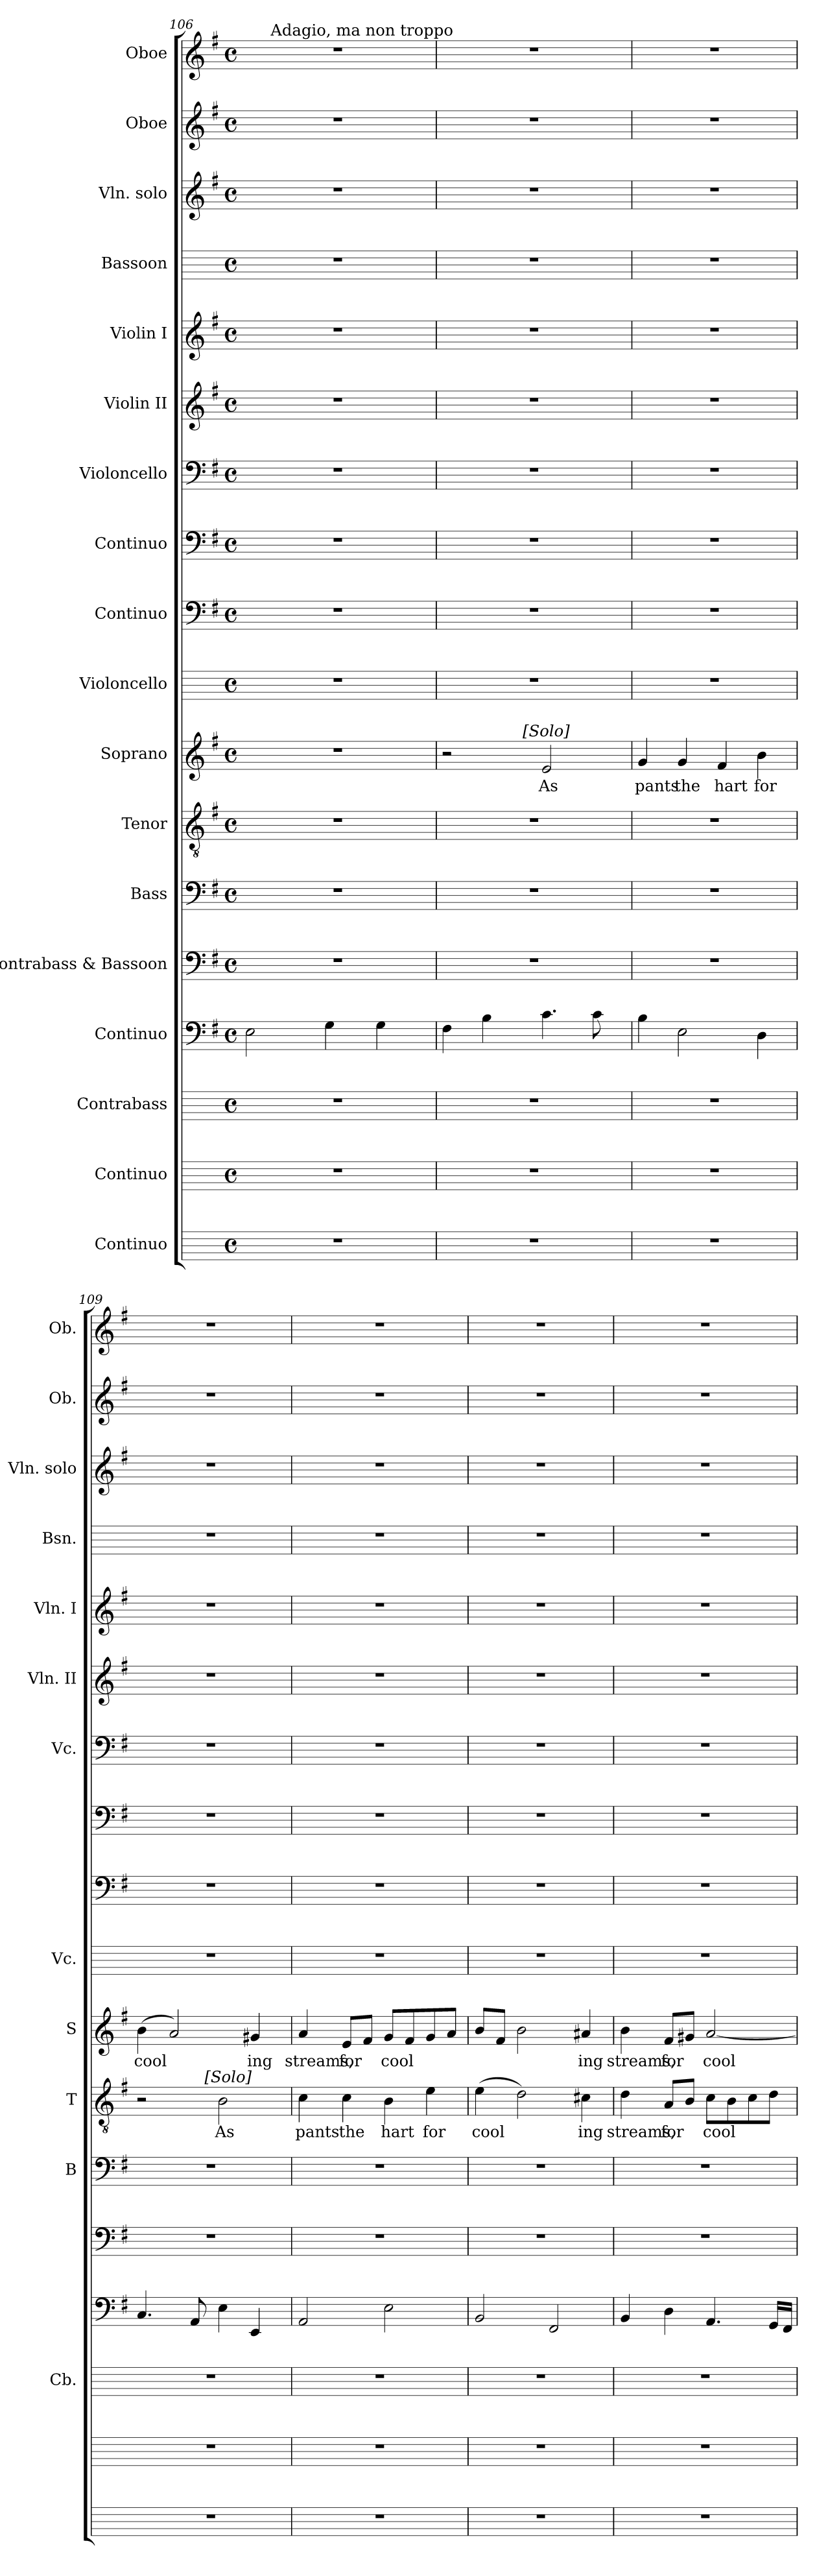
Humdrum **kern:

**kern	**kern	**kern	**kern	**kern	**kern	**kern	**text	**kern	**text	**kern	**kern	**kern	**kern	**kern	**kern	**kern	**kern	**kern	**kern
*part18	*part17	*part16	*part15	*part14	*part13	*part12	*part12	*part11	*part11	*part10	*part9	*part8	*part7	*part6	*part5	*part4	*part3	*part2	*part1
*staff18	*staff17	*staff16	*staff15	*staff14	*staff13	*staff12	*staff12	*staff11	*staff11	*staff10	*staff9	*staff8	*staff7	*staff6	*staff5	*staff4	*staff3	*staff2	*staff1
*I"Continuo	*I"Continuo	*I"Contrabass	*I"Continuo	*I"Contrabass  & Bassoon	*I"Bass	*I"Tenor	*	*I"Soprano	*	*I"Violoncello	*I"Continuo	*I"Continuo	*I"Violoncello	*I"Violin II	*I"Violin I	*I"Bassoon	*I"Vln. solo	*I"Oboe	*I"Oboe
*	*	*I'Cb.	*	*	*I'B	*I'T	*	*I'S	*	*I'Vc.	*	*	*I'Vc.	*I'Vln. II	*I'Vln. I	*I'Bsn.	*I'Vln. solo	*I'Ob.	*I'Ob.
!!LO:PB:g=z
*	*	*	*clefF4	*clefF4	*clefF4	*clefGv2	*	*clefG2	*	*	*clefF4	*clefF4	*clefF4	*clefG2	*clefG2	*	*clefG2	*clefG2	*clefG2
*	*	*ITrd7c12	*	*ITrd7c12	*	*	*	*	*	*	*	*	*	*	*	*	*	*	*
*k[]	*k[]	*k[]	*k[f#]	*k[f#]	*k[f#]	*k[f#]	*	*k[f#]	*	*k[]	*k[f#]	*k[f#]	*k[f#]	*k[f#]	*k[f#]	*k[]	*k[f#]	*k[f#]	*k[f#]
*C:	*C:	*C:	*G:	*G:	*G:	*G:	*	*G:	*	*C:	*G:	*G:	*G:	*G:	*G:	*C:	*G:	*G:	*G:
*M4/4	*M4/4	*M4/4	*M4/4	*M4/4	*M4/4	*M4/4	*	*M4/4	*	*M4/4	*M4/4	*M4/4	*M4/4	*M4/4	*M4/4	*M4/4	*M4/4	*M4/4	*M4/4
*met(c)	*met(c)	*met(c)	*met(c)	*met(c)	*met(c)	*met(c)	*	*met(c)	*	*met(c)	*met(c)	*met(c)	*met(c)	*met(c)	*met(c)	*met(c)	*met(c)	*met(c)	*met(c)
=106	=106	=106	=106	=106	=106	=106	=106	=106	=106	=106	=106	=106	=106	=106	=106	=106	=106	=106	=106
*	*	*	*	*	*	*	*	*	*	*	*	*	*	*	*	*	*	*	*^
1r	1r	1r	2E\	1r	1r	1r	.	1r	.	1r	1r	1r	1r	1r	1r	1r	1r	1r	1r	16ryy
.	.	.	.	.	.	.	.	.	.	.	.	.	.	.	.	.	.	.	.	64ryy
!	!	!	!	!	!	!	!	!	!	!	!	!	!	!	!	!	!	!	!	!LO:TX:a:t=Adagio, ma non troppo
.	.	.	.	.	.	.	.	.	.	.	.	.	.	.	.	.	.	.	.	2ryy
.	.	.	4G\	.	.	.	.	.	.	.	.	.	.	.	.	.	.	.	.	.
.	.	.	.	.	.	.	.	.	.	.	.	.	.	.	.	.	.	.	.	4ryy
.	.	.	4G\	.	.	.	.	.	.	.	.	.	.	.	.	.	.	.	.	.
.	.	.	.	.	.	.	.	.	.	.	.	.	.	.	.	.	.	.	.	8ryy
.	.	.	.	.	.	.	.	.	.	.	.	.	.	.	.	.	.	.	.	32.ryy
*	*	*	*	*	*	*	*	*	*	*	*	*	*	*	*	*	*	*	*v	*v
=107	=107	=107	=107	=107	=107	=107	=107	=107	=107	=107	=107	=107	=107	=107	=107	=107	=107	=107	=107
*	*	*	*	*	*	*	*	*^	*	*	*	*	*	*	*	*	*	*	*
1r	1r	1r	4F#\	1r	1r	1r	.	2r	4ryy	.	1r	1r	1r	1r	1r	1r	1r	1r	1r	1r
.	.	.	4B\	.	.	.	.	.	8ryy	.	.	.	.	.	.	.	.	.	.	.
.	.	.	.	.	.	.	.	.	32.ryy	.	.	.	.	.	.	.	.	.	.	.
!	!	!	!	!	!	!	!	!	!LO:TX:a:t=[Solo]	!	!	!	!	!	!	!	!	!	!	!
.	.	.	.	.	.	.	.	.	2ryy	.	.	.	.	.	.	.	.	.	.	.
!	!	!	!	!	!	!	!	!	!	!LO:LY:b:cj	!	!	!	!	!	!	!	!	!	!
.	.	.	4.c\	.	.	.	.	2e/	.	As	.	.	.	.	.	.	.	.	.	.
.	.	.	8c\	.	.	.	.	.	.	.	.	.	.	.	.	.	.	.	.	.
.	.	.	.	.	.	.	.	.	16ryy	.	.	.	.	.	.	.	.	.	.	.
.	.	.	.	.	.	.	.	.	64ryy	.	.	.	.	.	.	.	.	.	.	.
=108	=108	=108	=108	=108	=108	=108	=108	=108	=108	=108	=108	=108	=108	=108	=108	=108	=108	=108	=108	=108
!	!	!	!	!	!	!	!	!	!	!LO:LY:b:cj	!	!	!	!	!	!	!	!	!	!
*	*	*	*	*	*	*	*	*v	*v	*	*	*	*	*	*	*	*	*	*	*
1r	1r	1r	4B\	1r	1r	1r	.	4g/	pants	1r	1r	1r	1r	1r	1r	1r	1r	1r	1r
!	!	!	!	!	!	!	!	!	!LO:LY:b:cj	!	!	!	!	!	!	!	!	!	!
.	.	.	2E\	.	.	.	.	4g/	the	.	.	.	.	.	.	.	.	.	.
!	!	!	!	!	!	!	!	!	!LO:LY:b:cj	!	!	!	!	!	!	!	!	!	!
.	.	.	.	.	.	.	.	4f#/	hart	.	.	.	.	.	.	.	.	.	.
!	!	!	!	!	!	!	!	!	!LO:LY:b:cj	!	!	!	!	!	!	!	!	!	!
.	.	.	4D\	.	.	.	.	4b\	for	.	.	.	.	.	.	.	.	.	.
=109	=109	=109	=109	=109	=109	=109	=109	=109	=109	=109	=109	=109	=109	=109	=109	=109	=109	=109	=109
!	!	!	!	!	!	!	!	!	!LO:LY:b:cj	!	!	!	!	!	!	!	!	!	!
*	*	*	*	*	*	*^	*	*	*	*	*	*	*	*	*	*	*	*	*
1r	1r	1r	4.C/	1r	1r	2r	4..ryy	.	(>4b\	cool-	1r	1r	1r	1r	1r	1r	1r	1r	1r	1r
!	!	!	!	!	!	!	!	!	!	!LO:LY:b:cj	!	!	!	!	!	!	!	!	!	!
.	.	.	.	.	.	.	.	.	2a/)	--	.	.	.	.	.	.	.	.	.	.
.	.	.	8AA/	.	.	.	.	.	.	.	.	.	.	.	.	.	.	.	.	.
!	!	!	!	!	!	!	!LO:TX:a:t=[Solo]	!	!	!	!	!	!	!	!	!	!	!	!	!
.	.	.	.	.	.	.	2ryy	.	.	.	.	.	.	.	.	.	.	.	.	.
!	!	!	!	!	!	!	!	!LO:LY:b:cj	!	!	!	!	!	!	!	!	!	!	!	!
.	.	.	4E\	.	.	2B\	.	As	.	.	.	.	.	.	.	.	.	.	.	.
!	!	!	!	!	!	!	!	!	!	!LO:LY:b:cj	!	!	!	!	!	!	!	!	!	!
.	.	.	4EE/	.	.	.	.	.	4g#X/	-ing	.	.	.	.	.	.	.	.	.	.
.	.	.	.	.	.	.	16ryy	.	.	.	.	.	.	.	.	.	.	.	.	.
=110	=110	=110	=110	=110	=110	=110	=110	=110	=110	=110	=110	=110	=110	=110	=110	=110	=110	=110	=110	=110
!	!	!	!	!	!	!	!	!LO:LY:b:cj	!	!LO:LY:b:cj	!	!	!	!	!	!	!	!	!	!
*	*	*	*	*	*	*v	*v	*	*	*	*	*	*	*	*	*	*	*	*	*
1r	1r	1r	2AA/	1r	1r	4c\	pants	4a/	streams,	1r	1r	1r	1r	1r	1r	1r	1r	1r	1r
!	!	!	!	!	!	!	!LO:LY:b:cj	!	!LO:LY:b:cj	!	!	!	!	!	!	!	!	!	!
.	.	.	.	.	.	4c\	the	8e/L	for	.	.	.	.	.	.	.	.	.	.
!	!	!	!	!	!	!	!	!	!LO:LY:b:cj	!	!	!	!	!	!	!	!	!	!
.	.	.	.	.	.	.	.	8f#/J	.	.	.	.	.	.	.	.	.	.	.
!	!	!	!	!	!	!	!LO:LY:b:cj	!	!LO:LY:b:cj	!	!	!	!	!	!	!	!	!	!
.	.	.	2E\	.	.	4B\	hart	8g/L	cool-	.	.	.	.	.	.	.	.	.	.
!	!	!	!	!	!	!	!	!	!LO:LY:b:cj	!	!	!	!	!	!	!	!	!	!
.	.	.	.	.	.	.	.	8f#/	--	.	.	.	.	.	.	.	.	.	.
!	!	!	!	!	!	!	!LO:LY:b:cj	!	!LO:LY:b:cj	!	!	!	!	!	!	!	!	!	!
.	.	.	.	.	.	4e\	for	8g/	--	.	.	.	.	.	.	.	.	.	.
!	!	!	!	!	!	!	!	!	!LO:LY:b:cj	!	!	!	!	!	!	!	!	!	!
.	.	.	.	.	.	.	.	8a/J	--	.	.	.	.	.	.	.	.	.	.
!!LO:PB:g=z
=111	=111	=111	=111	=111	=111	=111	=111	=111	=111	=111	=111	=111	=111	=111	=111	=111	=111	=111	=111
!	!	!	!	!	!	!	!LO:LY:b:cj	!	!LO:LY:b:cj	!	!	!	!	!	!	!	!	!	!
1r	1r	1r	2BB/	1r	1r	(>4e\	cool-	8b/L	--	1r	1r	1r	1r	1r	1r	1r	1r	1r	1r
!	!	!	!	!	!	!	!	!	!LO:LY:b:cj	!	!	!	!	!	!	!	!	!	!
.	.	.	.	.	.	.	.	8f#/J	--	.	.	.	.	.	.	.	.	.	.
!	!	!	!	!	!	!	!LO:LY:b:cj	!	!LO:LY:b:cj	!	!	!	!	!	!	!	!	!	!
.	.	.	.	.	.	2d\)	--	2b\	--	.	.	.	.	.	.	.	.	.	.
.	.	.	2FF#/	.	.	.	.	.	.	.	.	.	.	.	.	.	.	.	.
!	!	!	!	!	!	!	!LO:LY:b:cj	!	!LO:LY:b:cj	!	!	!	!	!	!	!	!	!	!
.	.	.	.	.	.	4c#X\	-ing	4a#X/	-ing	.	.	.	.	.	.	.	.	.	.
=112	=112	=112	=112	=112	=112	=112	=112	=112	=112	=112	=112	=112	=112	=112	=112	=112	=112	=112	=112
!	!	!	!	!	!	!	!LO:LY:b:cj	!	!LO:LY:b:cj	!	!	!	!	!	!	!	!	!	!
1r	1r	1r	4BB/	1r	1r	4d\	streams,	4b\	streams,	1r	1r	1r	1r	1r	1r	1r	1r	1r	1r
!	!	!	!	!	!	!	!LO:LY:b:cj	!	!LO:LY:b:cj	!	!	!	!	!	!	!	!	!	!
.	.	.	4D\	.	.	8A/L	for	8f#/L	for	.	.	.	.	.	.	.	.	.	.
!	!	!	!	!	!	!	!LO:LY:b:cj	!	!LO:LY:b:cj	!	!	!	!	!	!	!	!	!	!
.	.	.	.	.	.	8B/J	.	8g#X/J	.	.	.	.	.	.	.	.	.	.	.
!	!	!	!	!	!	!	!LO:LY:b:cj	!	!LO:LY:b:cj	!	!	!	!	!	!	!	!	!	!
.	.	.	4.AA/	.	.	8c\L	cool-	[<2a/	cool-	.	.	.	.	.	.	.	.	.	.
!	!	!	!	!	!	!	!LO:LY:b:cj	!	!	!	!	!	!	!	!	!	!	!	!
.	.	.	.	.	.	8B\	--	.	.	.	.	.	.	.	.	.	.	.	.
!	!	!	!	!	!	!	!LO:LY:b:cj	!	!	!	!	!	!	!	!	!	!	!	!
.	.	.	.	.	.	8c\	--	.	.	.	.	.	.	.	.	.	.	.	.
!	!	!	!	!	!	!	!LO:LY:b:cj	!	!	!	!	!	!	!	!	!	!	!	!
.	.	.	16GG/L	.	.	8d\J	--	.	.	.	.	.	.	.	.	.	.	.	.
.	.	.	16FF#/J	.	.	.	.	.	.	.	.	.	.	.	.	.	.	.	.
=	=	=	=	=	=	=	=	=	=	=	=	=	=	=	=	=	=	=	=
*-	*-	*-	*-	*-	*-	*-	*-	*-	*-	*-	*-	*-	*-	*-	*-	*-	*-	*-	*-
